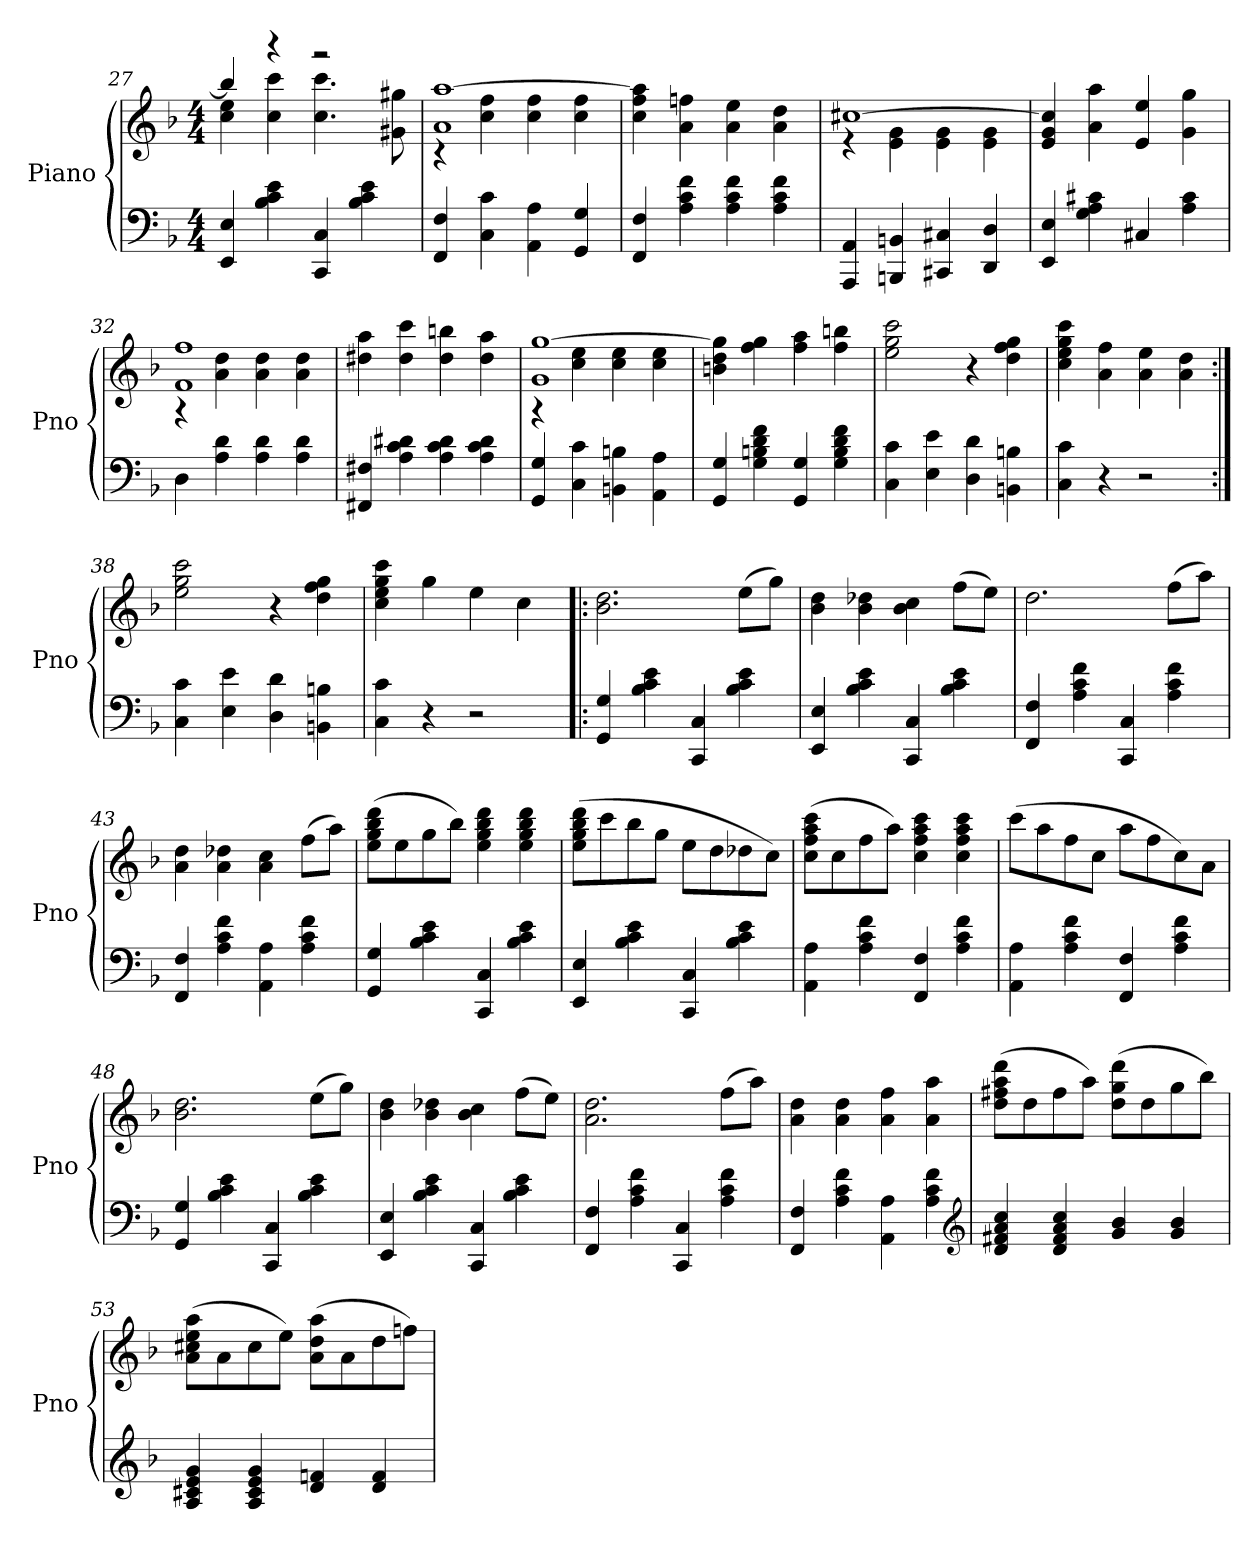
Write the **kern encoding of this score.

**kern	**kern
*part1	*part1
*staff2	*staff1
*I"Piano	*
*I'Pno	*
*clefF4	*clefG2
*k[b-]	*k[b-]
*M4/4	*M4/4
=27	=27
*	*^
4EE 4E	4bb-]	4cc 4ee
4B- 4c 4e	4r	4cc 4ccc
4CC 4C	2r	4.cc 4.ccc
4B- 4c 4e	.	.
.	.	8g#X 8gg#X
=28	=28	=28
4FF 4F	1a [1aa	4r
4C 4c	.	4cc 4ff
4AA 4A	.	4cc 4ff
4GG 4G	.	4cc 4ff
*	*v	*v
=29	=29
4FF 4F	4cc 4ff 4aa]
4A 4c 4f	4a 4ffn
4A 4c 4f	4a 4ee
4A 4c 4f	4a 4dd
=30	=30
*	*^
4AAA 4AA	[1cc#X	4r
4BBBn 4BBn	.	4e 4g
4CC#X 4C#X	.	4e 4g
4DD 4D	.	4e 4g
*	*v	*v
=31	=31
4EE 4E	4e 4g 4cc#]
4G 4A 4c#X	4a 4aa
4C#X	4e 4ee
4A 4c#	4g 4gg
=32	=32
*	*^
4D	1f 1ff	4r
4A 4d	.	4a 4dd
4A 4d	.	4a 4dd
4A 4d	.	4a 4dd
*	*v	*v
=33	=33
4FF#X 4F#X	4dd#X 4aa
4A 4c 4d#X	4dd# 4ccc
4A 4c 4d#	4dd# 4bbn
4A 4c 4d#	4dd# 4aa
=34	=34
*	*^
4GG 4G	1g [1gg	4r
4C 4c	.	4cc 4ee
4BBn 4Bn	.	4cc 4ee
4AA 4A	.	4cc 4ee
*	*v	*v
=35	=35
4GG 4G	4bn 4dd 4gg]
4G 4Bn 4d 4f	4ff 4gg
4GG 4G	4ff 4aa
4G 4B 4d 4f	4ff 4bbn
=36	=36
4C 4c	2ee 2gg 2ccc
4E 4e	.
4D 4d	4r
4BBn 4Bn	4dd 4ff 4gg
=37	=37
4C 4c	4cc 4ee 4gg 4ccc
4r	4a 4ff
2r	4a 4ee
.	4a 4dd
=38:|!	=38:|!
4C 4c	2ee 2gg 2ccc
4E 4e	.
4D 4d	4r
4BBn 4Bn	4dd 4ff 4gg
=39	=39
4C 4c	4cc 4ee 4gg 4ccc
4r	4gg
2r	4ee
.	4cc
=40!|:	=40!|:
4GG 4G	2.b- 2.dd
4B- 4c 4e	.
4CC 4C	.
4B- 4c 4e	(8eeL
.	8ggJ)
=41	=41
4EE 4E	4b- 4dd
4B- 4c 4e	4b- 4dd-X
4CC 4C	4b- 4cc
4B- 4c 4e	(8ffL
.	8eeJ)
=42	=42
4FF 4F	2.dd
4A 4c 4f	.
4CC 4C	.
4A 4c 4f	(8ffL
.	8aaJ)
=43	=43
4FF 4F	4a 4dd
4A 4c 4f	4a 4dd-X
4AA 4A	4a 4cc
4A 4c 4f	(8ffL
.	8aaJ)
=44	=44
4GG 4G	(8ee 8gg 8bb- 8dddL
.	8ee
4B- 4c 4e	8gg
.	8bb-J)
4CC 4C	4ee 4gg 4bb- 4ddd
4B- 4c 4e	4ee 4gg 4bb- 4ddd
=45	=45
4EE 4E	(8ee 8gg 8bb- 8dddL
.	8ccc
4B- 4c 4e	8bb-
.	8ggJ
4CC 4C	8eeL
.	8dd
4B- 4c 4e	8dd-X
.	8ccJ)
=46	=46
4AA 4A	(8cc 8ff 8aa 8cccL
.	8cc
4A 4c 4f	8ff
.	8aaJ)
4FF 4F	4cc 4ff 4aa 4ccc
4A 4c 4f	4cc 4ff 4aa 4ccc
=47	=47
4AA 4A	(8cccL
.	8aa
4A 4c 4f	8ff
.	8ccJ
4FF 4F	8aaL
.	8ff
4A 4c 4f	8cc)
.	8aJ
=48	=48
4GG 4G	2.b- 2.dd
4B- 4c 4e	.
4CC 4C	.
4B- 4c 4e	(8eeL
.	8ggJ)
=49	=49
4EE 4E	4b- 4dd
4B- 4c 4e	4b- 4dd-X
4CC 4C	4b- 4cc
4B- 4c 4e	(8ffL
.	8eeJ)
=50	=50
4FF 4F	2.a 2.dd
4A 4c 4f	.
4CC 4C	.
4A 4c 4f	(8ffL
.	8aaJ)
=51	=51
4FF 4F	4a 4dd
4A 4c 4f	4a 4dd
4AA 4A	4a 4ff
4A 4c 4f	4a 4aa
*clefG2	*
=52	=52
4d 4f#X 4a 4cc	(8dd 8ff#X 8aa 8dddL
.	8dd
4d 4f# 4a 4cc	8ff#
.	8aaJ)
4g 4b-	(8dd 8gg 8dddL
.	8dd
4g 4b-	8gg
.	8bb-J)
=53	=53
4A 4c#X 4e 4g	(8a 8cc#X 8ee 8aaL
.	8a
4A 4c# 4e 4g	8cc#
.	8eeJ)
4d 4fn	(8a 8dd 8aaL
.	8a
4d 4f	8dd
.	8ffnJ)
=	=
*-	*-
